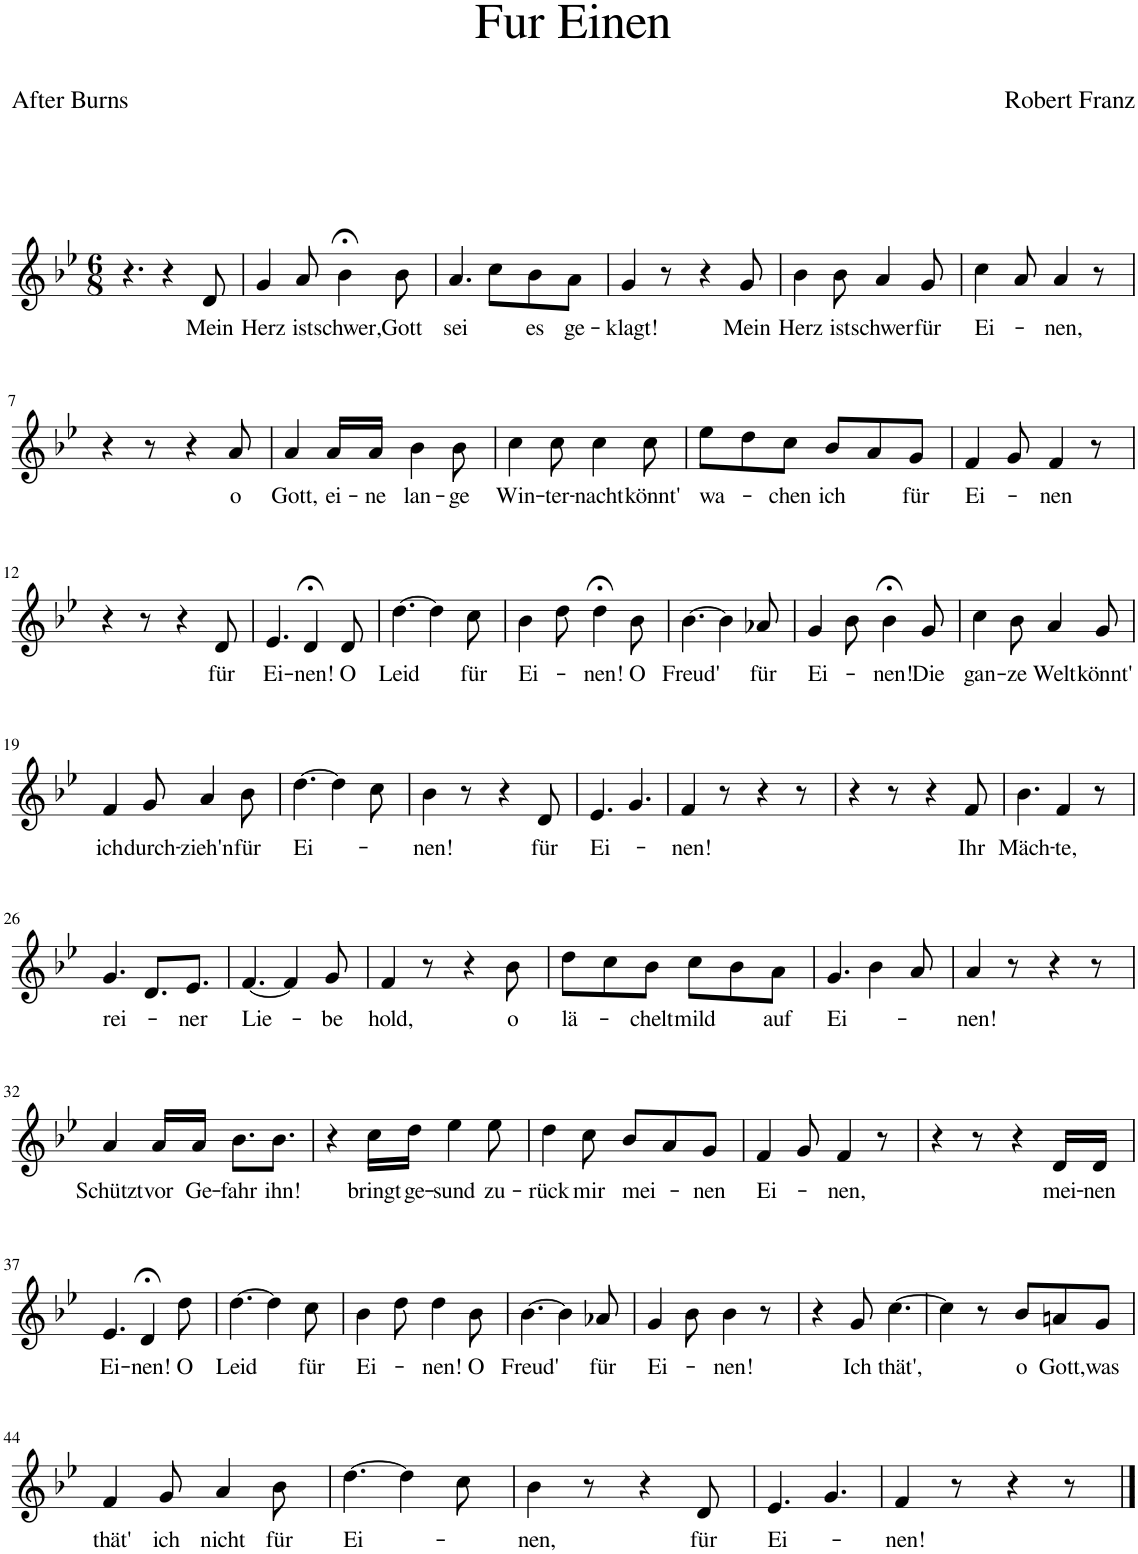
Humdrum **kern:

**kern	**text
*part1	*part1
*staff1	*staff1
*I"Piano	*
*I'Pno	*
*clefG2	*
*k[b-e-]	*
*M6/8	*
=1	=1
4.r	.
4r	.
!	!LO:LY:b
8d/	Mein
=2	=2
!	!LO:LY:b
4g/	Herz
!	!LO:LY:b
8a/	ist
!	!LO:LY:b
4b-;<\	schwer,
!	!LO:LY:b
8b-\	Gott
=3	=3
!	!LO:LY:b
4.a/	sei
8cc\L	.
!	!LO:LY:b
8b-\	es
!	!LO:LY:b
8a\J	ge-
=4	=4
!	!LO:LY:b
4g/	-klagt!
8r	.
4r	.
!	!LO:LY:b
8g/	Mein
=5	=5
!	!LO:LY:b
4b-\	Herz
!	!LO:LY:b
8b-\	ist
!	!LO:LY:b
4a/	schwer
!	!LO:LY:b
8g/	für
=6	=6
!	!LO:LY:b
4cc\	Ei-
8a/	.
!	!LO:LY:b
4a/	-nen,
8r	.
!!LO:LB:g=z
=7	=7
4r	.
8r	.
4r	.
!	!LO:LY:b
8a/	o
=8	=8
!	!LO:LY:b
4a/	Gott,
!	!LO:LY:b
16a/LL	ei-
!	!LO:LY:b
16a/JJ	-ne
!	!LO:LY:b
4b-\	lan-
!	!LO:LY:b
8b-\	-ge
=9	=9
!	!LO:LY:b
4cc\	Win-
!	!LO:LY:b
8cc\	-ter-
!	!LO:LY:b
4cc\	-nacht
!	!LO:LY:b
8cc\	könnt'
=10	=10
!	!LO:LY:b
8ee-\L	wa-
8dd\	.
!	!LO:LY:b
8cc\J	-chen
!	!LO:LY:b
8b-/L	ich
8a/	.
!	!LO:LY:b
8g/J	für
=11	=11
!	!LO:LY:b
4f/	Ei-
8g/	.
!	!LO:LY:b
4f/	-nen
8r	.
!!LO:LB:g=z
=12	=12
4r	.
8r	.
4r	.
!	!LO:LY:b
8d/	für
=13	=13
!	!LO:LY:b
4.e-/	Ei-
!	!LO:LY:b
4d;</	-nen!
!	!LO:LY:b
8d/	O
=14	=14
!	!LO:LY:b
[4.dd\	Leid
4dd\]	.
!	!LO:LY:b
8cc\	für
=15	=15
!	!LO:LY:b
4b-\	Ei-
8dd\	.
!	!LO:LY:b
4dd;<\	-nen!
!	!LO:LY:b
8b-\	O
=16	=16
!	!LO:LY:b
[4.b-\	Freud'
4b-\]	.
!	!LO:LY:b
8a-X/	für
=17	=17
!	!LO:LY:b
4g/	Ei-
8b-\	.
!	!LO:LY:b
4b-;<\	-nen!
!	!LO:LY:b
8g/	Die
=18	=18
!	!LO:LY:b
4cc\	gan-
!	!LO:LY:b
8b-\	-ze
!	!LO:LY:b
4a/	Welt
!	!LO:LY:b
8g/	könnt'
!!LO:LB:g=z
=19	=19
!	!LO:LY:b
4f/	ich
!	!LO:LY:b
8g/	durch-
!	!LO:LY:b
4a/	-zieh'n
!	!LO:LY:b
8b-\	für
=20	=20
!	!LO:LY:b
[4.dd\	Ei-
4dd\]	.
8cc\	.
=21	=21
!	!LO:LY:b
4b-\	-nen!
8r	.
4r	.
!	!LO:LY:b
8d/	für
=22	=22
!	!LO:LY:b
4.e-/	Ei-
4.g/	.
=23	=23
!	!LO:LY:b
4f/	-nen!
8r	.
4r	.
8r	.
=24	=24
4r	.
8r	.
4r	.
!	!LO:LY:b
8f/	Ihr
=25	=25
!	!LO:LY:b
4.b-\	Mäch-
!	!LO:LY:b
4f/	-te,
8r	.
!!LO:LB:g=z
=26	=26
!	!LO:LY:b
4.g/	rei-
8.d/L	.
!	!LO:LY:b
8.e-/J	-ner
=27	=27
!	!LO:LY:b
[4.f/	Lie-
4f/]	.
!	!LO:LY:b
8g/	-be
=28	=28
!	!LO:LY:b
4f/	hold,
8r	.
4r	.
!	!LO:LY:b
8b-\	o
=29	=29
!	!LO:LY:b
8dd\L	lä-
8cc\	.
!	!LO:LY:b
8b-\J	-chelt
!	!LO:LY:b
8cc\L	mild
8b-\	.
!	!LO:LY:b
8a\J	auf
=30	=30
!	!LO:LY:b
4.g/	Ei-
4b-\	.
8a/	.
=31	=31
!	!LO:LY:b
4a/	-nen!
8r	.
4r	.
8r	.
!!LO:LB:g=z
=32	=32
!	!LO:LY:b
4a/	Schützt
!	!LO:LY:b
16a/LL	vor
!	!LO:LY:b
16a/JJ	Ge-
!	!LO:LY:b
8.b-\L	-fahr
!	!LO:LY:b
8.b-\J	ihn!
=33	=33
4r	.
!	!LO:LY:b
16cc\LL	bringt
!	!LO:LY:b
16dd\JJ	ge-
!	!LO:LY:b
4ee-\	-sund
!	!LO:LY:b
8ee-\	zu-
=34	=34
!	!LO:LY:b
4dd\	-rück
!	!LO:LY:b
8cc\	mir
!	!LO:LY:b
8b-/L	mei-
8a/	.
!	!LO:LY:b
8g/J	-nen
=35	=35
!	!LO:LY:b
4f/	Ei-
8g/	.
!	!LO:LY:b
4f/	-nen,
8r	.
=36	=36
4r	.
8r	.
4r	.
!	!LO:LY:b
16d/LL	mei-
!	!LO:LY:b
16d/JJ	-nen
!!LO:LB:g=z
=37	=37
!	!LO:LY:b
4.e-/	Ei-
!	!LO:LY:b
4d;</	-nen!
!	!LO:LY:b
8dd\	O
=38	=38
!	!LO:LY:b
[4.dd\	Leid
4dd\]	.
!	!LO:LY:b
8cc\	für
=39	=39
!	!LO:LY:b
4b-\	Ei-
8dd\	.
!	!LO:LY:b
4dd\	-nen!
!	!LO:LY:b
8b-\	O
=40	=40
!	!LO:LY:b
[4.b-\	Freud'
4b-\]	.
!	!LO:LY:b
8a-X/	für
=41	=41
!	!LO:LY:b
4g/	Ei-
8b-\	.
!	!LO:LY:b
4b-\	-nen!
8r	.
=42	=42
4r	.
!	!LO:LY:b
8g/	Ich
!	!LO:LY:b
[4.cc\	thät',
=43	=43
4cc\]	.
8r	.
!	!LO:LY:b
8b-/L	o
!	!LO:LY:b
8an/	Gott,
!	!LO:LY:b
8g/J	was
!!LO:LB:g=z
=44	=44
!	!LO:LY:b
4f/	thät'
!	!LO:LY:b
8g/	ich
!	!LO:LY:b
4a/	nicht
!	!LO:LY:b
8b-\	für
=45	=45
!	!LO:LY:b
[4.dd\	Ei-
4dd\]	.
8cc\	.
=46	=46
!	!LO:LY:b
4b-\	-nen,
8r	.
4r	.
!	!LO:LY:b
8d/	für
=47	=47
!	!LO:LY:b
4.e-/	Ei-
4.g/	.
=48	=48
!	!LO:LY:b
4f/	-nen!
8r	.
4r	.
8r	.
==	==
*-	*-
